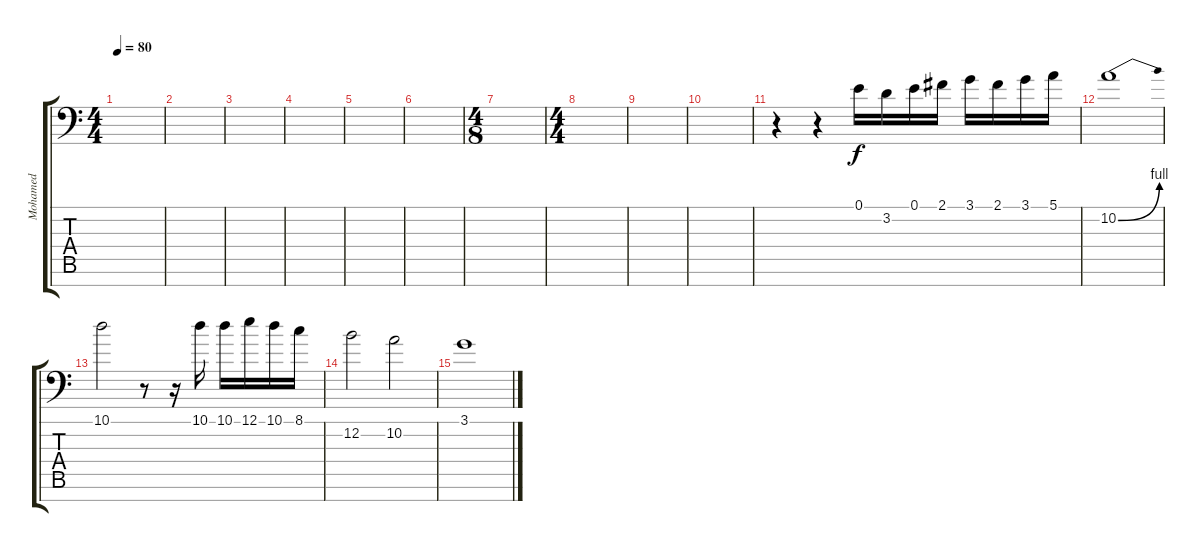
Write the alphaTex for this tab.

\track ("Mohamed" "Mohamed") {instrument violin}
\staff {score tabs}
\tuning (E4 B3 G3 D3 A2 E2 C-1) {hide}
\ts (4 4)
\tempo 80
\clef f4
\ks c
|
|
|
|
|
|
\ts (4 8)
|
\ts (4 4)
|
|
|
r.4 r.4 0.1.16 3.2.16 0.1.16 2.1.16 3.1.16 2.1.16 3.1.16 5.1.16 |
10.2{be (bend 0 0 60 4)}.1 |
10.1.2 r.8 r.16 10.1.16 10.1.16 12.1.16 10.1.16 8.1.16 |
12.2.2 10.2.2 |
3.1.1
